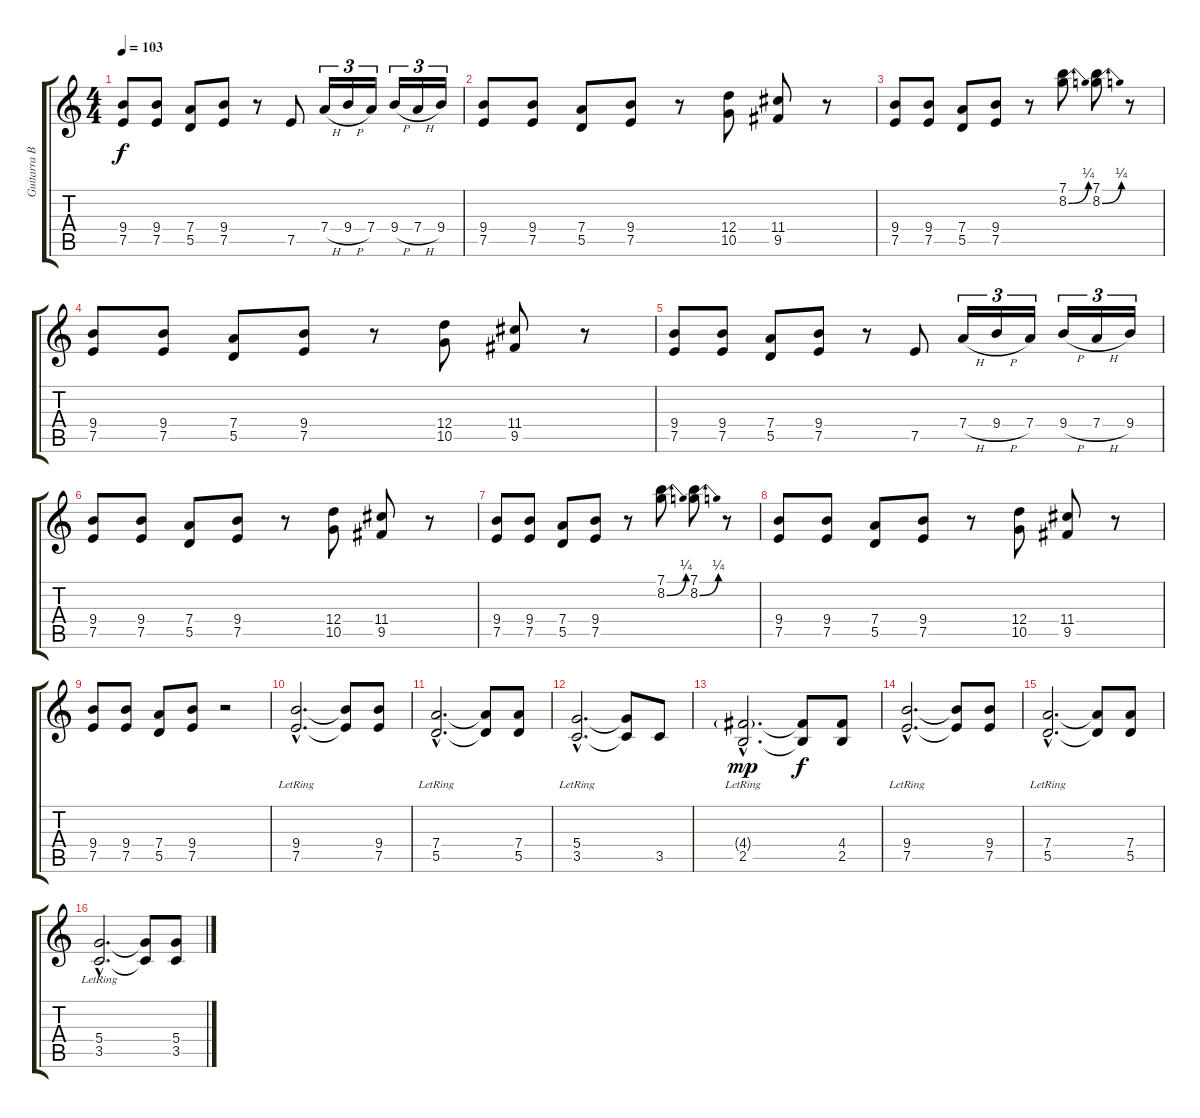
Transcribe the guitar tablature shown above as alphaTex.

\track ("Guitarra B" "Guitarra B") {instrument overdrivenguitar}
\staff {score tabs}
\tuning (E4 B3 G3 D3 A2 E2) {hide}
\ts (4 4)
\tempo 103
\clef g2
\ks c
(9.4 7.5).8{dy f} (9.4 7.5).8 (7.4 5.5).8 (9.4 7.5).8 r.8 7.5.8 7.4{h}.16{tu (3 2)} 9.4{h}.16{tu (3 2)} 7.4.16{tu (3 2)} 9.4{h}.16{tu (3 2)} 7.4{h}.16{tu (3 2)} 9.4.16{tu (3 2)} |
(9.4 7.5).8 (9.4 7.5).8 (7.4 5.5).8 (9.4 7.5).8 r.8 (12.4 10.5).8 (11.4 9.5).8 r.8 |
(9.4 7.5).8 (9.4 7.5).8 (7.4 5.5).8 (9.4 7.5).8 r.8 (7.1 8.2{be (bend 0 0 60 1)}).8 (7.1 8.2{be (bend 0 0 60 1)}).8 r.8 |
(9.4 7.5).8 (9.4 7.5).8 (7.4 5.5).8 (9.4 7.5).8 r.8 (12.4 10.5).8 (11.4 9.5).8 r.8 |
(9.4 7.5).8 (9.4 7.5).8 (7.4 5.5).8 (9.4 7.5).8 r.8 7.5.8 7.4{h}.16{tu (3 2)} 9.4{h}.16{tu (3 2)} 7.4.16{tu (3 2)} 9.4{h}.16{tu (3 2)} 7.4{h}.16{tu (3 2)} 9.4.16{tu (3 2)} |
(9.4 7.5).8 (9.4 7.5).8 (7.4 5.5).8 (9.4 7.5).8 r.8 (12.4 10.5).8 (11.4 9.5).8 r.8 |
(9.4 7.5).8 (9.4 7.5).8 (7.4 5.5).8 (9.4 7.5).8 r.8 (7.1 8.2{be (bend 0 0 60 1)}).8 (7.1 8.2{be (bend 0 0 60 1)}).8 r.8 |
(9.4 7.5).8 (9.4 7.5).8 (7.4 5.5).8 (9.4 7.5).8 r.8 (12.4 10.5).8 (11.4 9.5).8 r.8 |
(9.4 7.5).8 (9.4 7.5).8 (7.4 5.5).8 (9.4 7.5).8 r.2 |
(9.4{hac lr} 7.5{hac lr}).2{d} (9.4{t} 7.5{t}).8 (9.4 7.5).8 |
(7.4{hac lr} 5.5{hac lr}).2{d} (7.4{t} 5.5{t}).8 (7.4 5.5).8 |
(5.4{hac lr} 3.5{hac lr}).2{d} (5.4{t} 3.5{t}).8 3.5.8 |
(4.4{g hac lr} 2.5{hac lr}).2{d dy mp} (4.4{t} 2.5{t}).8{dy f} (4.4 2.5).8 |
(9.4{hac lr} 7.5{hac lr}).2{d} (9.4{t} 7.5{t}).8 (9.4 7.5).8 |
(7.4{hac lr} 5.5{hac lr}).2{d} (7.4{t} 5.5{t}).8 (7.4 5.5).8 |
(5.4{hac lr} 3.5{hac lr}).2{d} (5.4{t} 3.5{t}).8 (5.4 3.5).8
